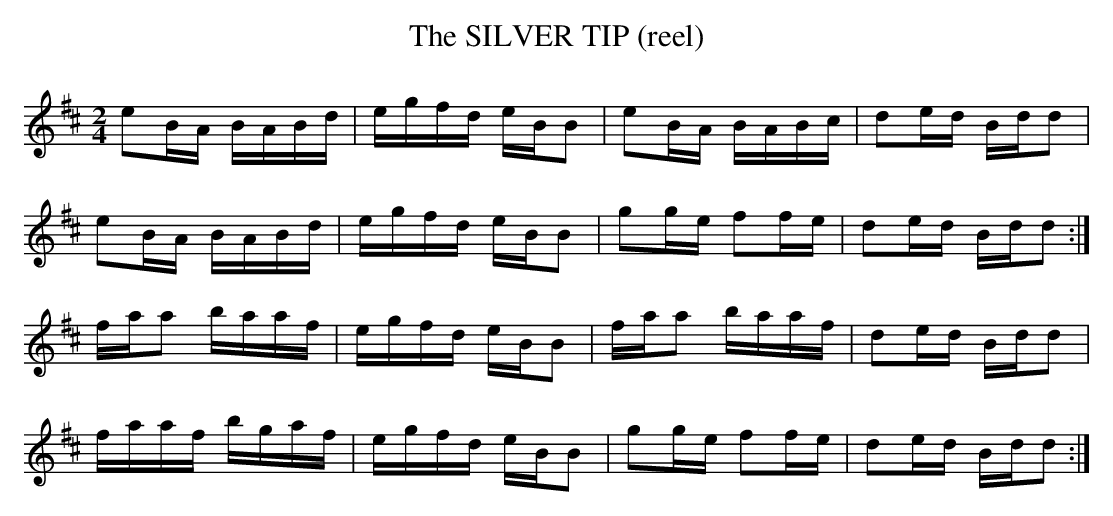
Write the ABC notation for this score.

X:1
T:SILVER TIP (reel), The
L:1/16
M:2/4
K:D
e2BA BABd|egfd eBB2|e2BA BABc|d2ed Bdd2|
e2BA BABd|egfd eBB2|g2ge f2fe|d2ed Bdd2:|
faa2 baaf|egfd eBB2|faa2 baaf|d2ed Bdd2|
faaf bgaf|egfd eBB2|g2ge f2fe|d2ed Bdd2:|
